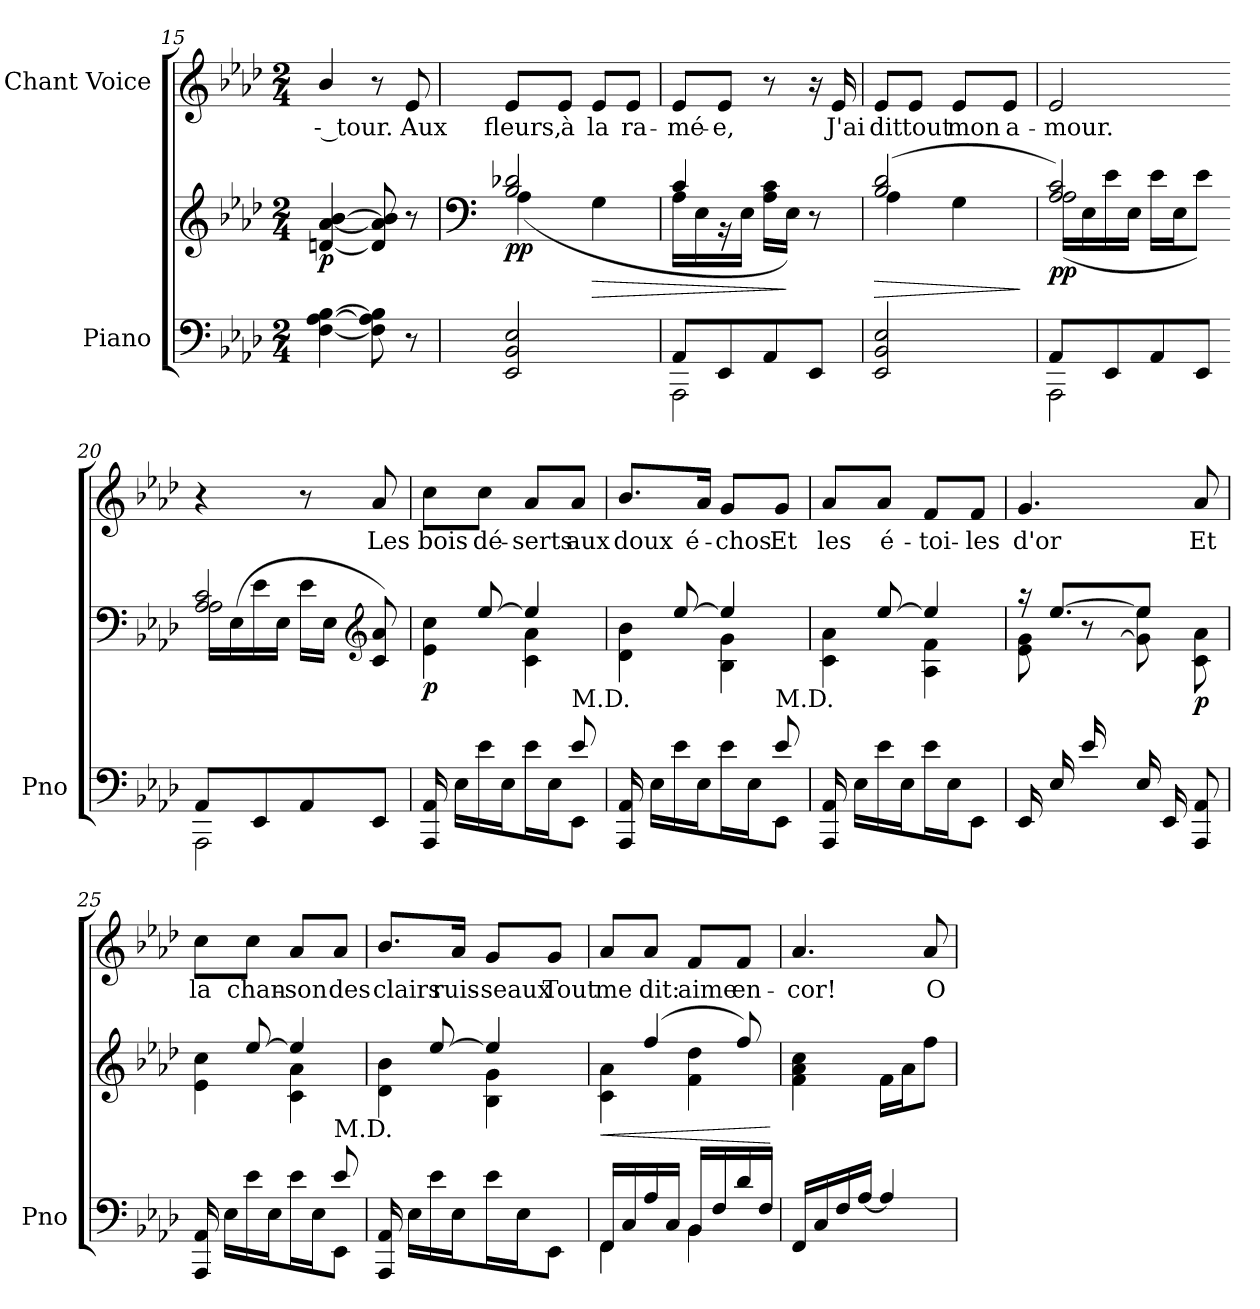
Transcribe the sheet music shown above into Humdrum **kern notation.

**kern	**kern	**dynam	**kern	**text
*part2	*part2	*part2	*part1	*part1
*staff3	*staff2	*staff2/3	*staff1	*staff1
*I"Piano	*	*	*I"Chant Voice	*
*I'Pno	*	*	*	*
!!LO:PB:g=z
*clefF4	*clefG2	*	*clefG2	*
*k[b-e-a-d-]	*k[b-e-a-d-]	*	*k[b-e-a-d-]	*
*M2/4	*M2/4	*	*M2/4	*
=15	=15	=15	=15	=15
!	!	!LO:DY:b	!	!LO:LY:b
[4F\ [>4A-\ [4B-\	[4dn/ [4a-/ [4b-/	p	4b-/	-- tour.
8F\] 8A-\] 8B-\]	8d/] 8a-/] 8b-/]	.	8r	.
!	!	!	!	!LO:LY:b
8r	8r	.	8e-/	Aux
=16	=16	=16	=16	=16
*	*clefF4	*	*	*
*	*^	*	*	*
!	!	!	!LO:DY:b	!	!LO:LY:b
2EE-/ 2BB-/ 2E-/	2B-/ 2d-X/	(>4A-\	pp	8e-/L	fleurs,
!	!	!	!	!	!LO:LY:b
.	.	.	.	8e-/J	à
!	!	!	!LO:HP:b	!	!LO:LY:b
.	.	4G\	>	8e-/L	la
!	!	!	!	!	!LO:LY:b
.	.	.	.	8e-/J	ra-
=17	=17	=17	=17	=17	=17
*^	*	*	*	*	*
!	!	!	!	!	!	!LO:LY:b
8AA-/L	2AAA-\	4c/	16A-\LL	.	8e-/L	-mé-
.	.	.	16E-\	.	.	.
!	!	!	!	!	!	!LO:LY:b
8EE-/	.	.	16r	.	8e-/J	-e,
.	.	.	16E-\JJ	.	.	.
8AA-/	.	4ryy	16A-\ 16c\LL	.	8r	.
.	.	.	16E-\JJ)	]	.	.
8EE-/J	.	.	8r	.	16r	.
!	!	!	!	!	!	!LO:LY:b
.	.	.	.	.	16e-/	J'ai
*v	*v	*	*	*	*	*
=18	=18	=18	=18	=18	=18
!	!	!	!LO:HP:b	!	!LO:LY:b
2EE-/ 2BB-/ 2E-/	(2B-/ 2d-/	4A-\	>	8e-/L	dit
!	!	!	!	!	!LO:LY:b
.	.	.	.	8e-/J	tout
!	!	!	!	!	!LO:LY:b
.	.	4G\	.	8e-/L	mon
!	!	!	!	!	!LO:LY:b
.	.	.	.	8e-/J	a-
*	*v	*v	*	*	*
.	.	]	.	.
=19	=19	=19	=19	=19
*^	*^	*	*	*
!	!	!	!LO:N:head=open	!LO:DY:b	!	!LO:LY:b
8AA-/L	2AAA-\	2A-/ 2c/)	(>16A-\LL	pp	2e-/	-mour.
.	.	.	16E-\	.	.	.
8EE-/	.	.	16e-\	.	.	.
.	.	.	16E-\JJ	.	.	.
8AA-/	.	.	16e-\LL	.	.	.
.	.	.	16E-\J	.	.	.
8EE-/J	.	.	8e-\J)	.	.	.
!!LO:PB:g=z
=20-	=20-	=20-	=20-	=20-	=20-	=20-
!	!	!	!LO:N:head=open	!	!	!
8AA-/L	2AAA-\	2A-/ 2c/	16A-\LL	.	4r	.
.	.	.	(16E-\	.	.	.
8EE-/	.	.	16e-\	.	.	.
.	.	.	16E-\JJ	.	.	.
8AA-/	.	.	16e-\LL	.	8r	.
.	.	.	16E-\JJ	.	.	.
*	*	*clefG2	*	*	*	*
!	!	!	!	!	!	!LO:LY:b
8EE-/J	.	.	8c/ 8a-/)	.	8a-/	Les
=21	=21	=21	=21	=21	=21	=21
!	!	!	!	!LO:DY:b	!	!LO:LY:b
16AAA-/ 16AA-/	16ryy	8ryy	4e-\ 4cc\	p	8cc\L	bois
8.ryy	16E-\LL	.	.	.	.	.
!	!	!	!	!	!	!LO:LY:b
.	16e-\	[8ee-/	.	.	8cc\J	dé-
.	16E-\J	.	.	.	.	.
!	!	!	!	!	!	!LO:LY:b
8ryy	16e-\L	4ee-/]	4c\ 4a-\	.	8a-/L	-serts
.	16E-\J	.	.	.	.	.
!LO:TX:a:t=M.D.	!	!	!	!	!	!
!	!	!	!	!	!	!LO:LY:b
8e-/	8EE-\J	.	.	.	8a-/J	aux
=22	=22	=22	=22	=22	=22	=22
!	!	!	!	!	!	!LO:LY:b
16AAA-/ 16AA-/	16ryy	8ryy	4d-\ 4b-\	.	8.b-/L	doux
8.ryy	16E-\LL	.	.	.	.	.
.	16e-\	[8ee-/	.	.	.	.
!	!	!	!	!	!	!LO:LY:b
.	16E-\J	.	.	.	16a-/Jk	é-
!	!	!	!	!	!	!LO:LY:b
8ryy	16e-\L	4ee-/]	4B-\ 4g\	.	8g/L	-chos
.	16E-\J	.	.	.	.	.
!LO:TX:a:t=M.D.	!	!	!	!	!	!
!	!	!	!	!	!	!LO:LY:b
8e-/	8EE-\J	.	.	.	8g/J	Et
=23	=23	=23	=23	=23	=23	=23
!	!	!	!	!	!	!LO:LY:b
*v	*v	*	*	*	*	*
16AAA-/ 16AA-/	8ryy	4c\ 4a-\	.	8a-/L	les
16E-\LL	.	.	.	.	.
!	!	!	!	!	!LO:LY:b
16e-\	[8ee-/	.	.	8a-/J	é-
16E-\J	.	.	.	.	.
!	!	!	!	!	!LO:LY:b
16e-\L	4ee-/]	4A-\ 4f\	.	8f/L	-toi-
16E-\J	.	.	.	.	.
!	!	!	!	!	!LO:LY:b
8EE-\J	.	.	.	8f/J	-les
!!LO:LB:g=z
=24	=24	=24	=24	=24	=24
*	*	*^	*	*	*
!	!	!	!	!	!	!LO:LY:b
(<16EE-/LL	16r	8e-\ 8g\	8.ryy	.	4.g/	d'or
16E-/	[8.ee-/L	.	.	.	.	.
16e-/	.	8r	.	.	.	.
16ryy	.	.	[16g\JJ)	.	.	.
16E-/LL	8ee-/J]	8g\] 8ee-\	4ryy	.	.	.
16EE-/J	.	.	.	.	.	.
!	!	!	!	!LO:DY:b	!	!LO:LY:b
8AAA-/ 8AA-/J	8ryy	8c\ 8a-\	.	p	8a-/	Et
*	*	*v	*v	*	*	*
!!LO:LB:g=z
=25	=25	=25	=25	=25	=25
*^	*	*	*	*	*
!	!	!	!	!	!	!LO:LY:b
16AAA-/ 16AA-/	16ryy	8ryy	4e-\ 4cc\	.	8cc\L	la
8.ryy	16E-\LL	.	.	.	.	.
!	!	!	!	!	!	!LO:LY:b
.	16e-\	[8ee-/	.	.	8cc\J	chan-
.	16E-\J	.	.	.	.	.
!	!	!	!	!	!	!LO:LY:b
8ryy	16e-\L	4ee-/]	4c\ 4a-\	.	8a-/L	-son
.	16E-\J	.	.	.	.	.
!LO:TX:a:t=M.D.	!	!	!	!	!	!
!	!	!	!	!	!	!LO:LY:b
8e-/	8EE-\J	.	.	.	8a-/J	des
=26	=26	=26	=26	=26	=26	=26
!	!	!	!	!	!	!LO:LY:b
*v	*v	*	*	*	*	*
16AAA-/ 16AA-/	8ryy	4d-\ 4b-\	.	8.b-/L	clairs
16E-\LL	.	.	.	.	.
16e-\	[8ee-/	.	.	.	.
!	!	!	!	!	!LO:LY:b
16E-\J	.	.	.	16a-/Jk	ruis-
!	!	!	!	!	!LO:LY:b
16e-\L	4ee-/]	4B-\ 4g\	.	8g/L	-seaux
16E-\J	.	.	.	.	.
!	!	!	!	!	!LO:LY:b
8EE-\J	.	.	.	8g/J	Tout
=27	=27	=27	=27	=27	=27
*^	*	*	*	*	*
!	!	!	!	!LO:HP:b	!	!LO:LY:b
16FF/LL	4FF\	8ryy	4c\ 4a-\	<	8a-/L	me
16C/	.	.	.	.	.	.
!	!	!	!	!	!	!LO:LY:b
16A-/	.	(4ff/	.	.	8a-/J	dit:
16C/JJ	.	.	.	.	.	.
!	!	!	!	!	!	!LO:LY:b
16BB-/LL	4BB-\	.	4f\ 4dd-\	.	8f/L	aime
16F/	.	.	.	.	.	.
!	!	!	!	!	!	!LO:LY:b
16d-/	.	8ff/)	.	.	8f/J	en-
16F/JJ	.	.	.	.	.	.
*v	*v	*	*	*	*	*
*	*v	*v	*	*	*
.	.	[	.	.
=28	=28	=28	=28	=28
!	!	!	!	!LO:LY:b
16FF/LL	4f\ 4a-\ 4cc\	.	4.a-/	-cor!
16C/	.	.	.	.
16F/	.	.	.	.
[<16A-/JJ	.	.	.	.
4A-/]	16f\LL	.	.	.
.	16a-\J	.	.	.
!	!	!	!	!LO:LY:b
.	(8ff\J	.	8a-/	O
=	=	=	=	=
*-	*-	*-	*-	*-
